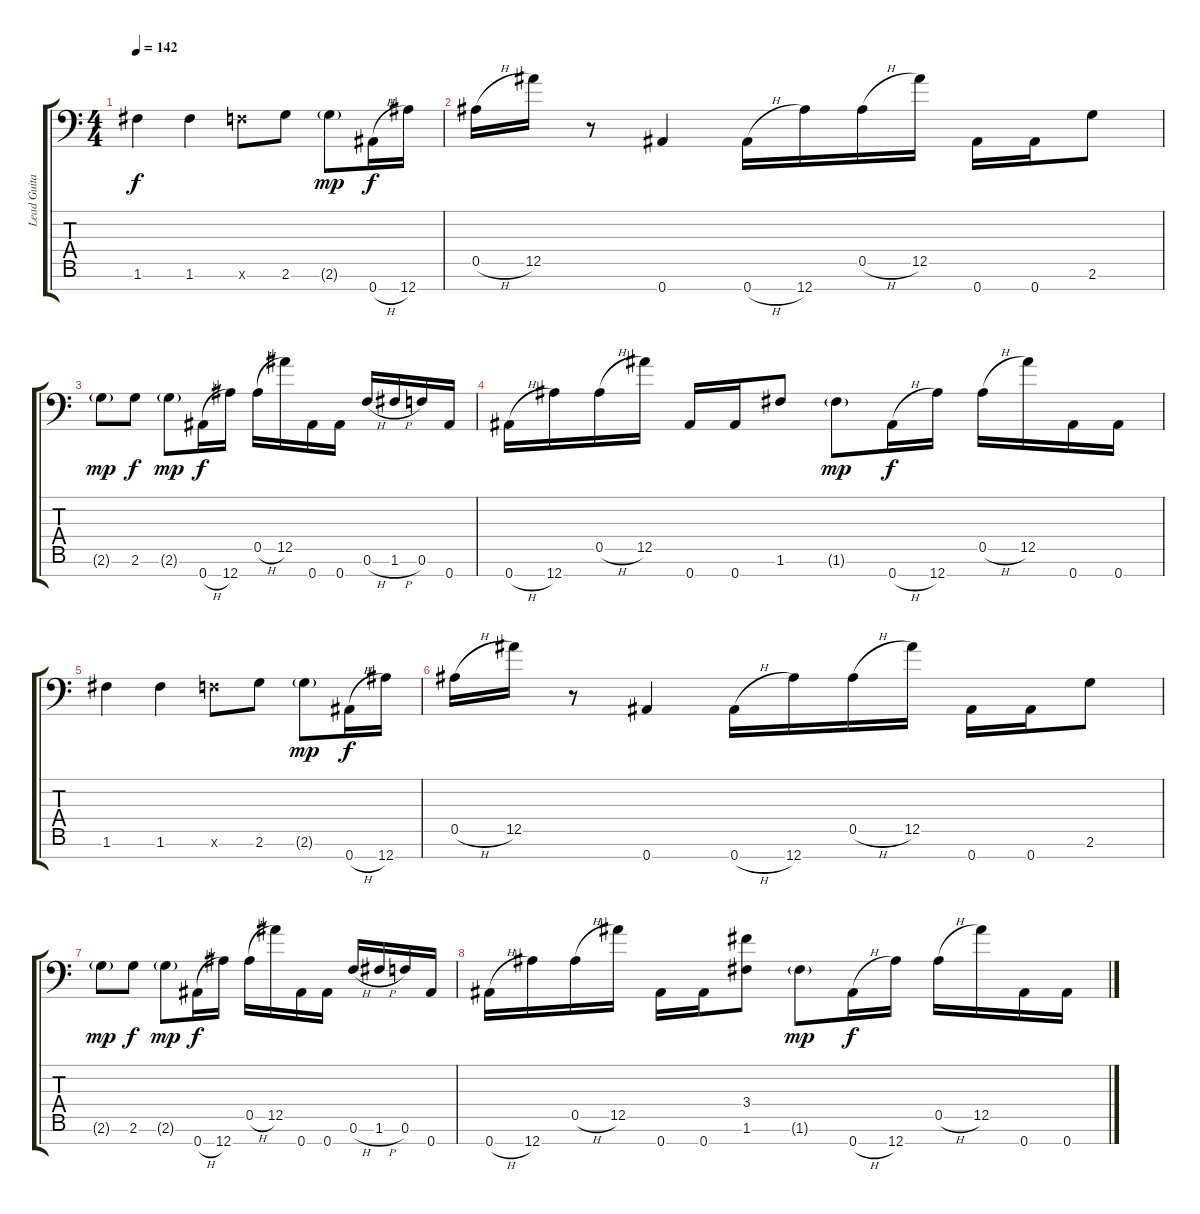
\track ("Lead Guitar Additional" "Lead Guita") {instrument distortionguitar}
\staff {score tabs}
\tuning (Eb4 Bb3 Gb3 Eb3 Bb2 F2 Bb1) {hide}
\ts (4 4)
\tempo 142
\clef f4
\ks c
1.6.4{dy f} 1.6.4 0.6{x}.8 2.6.8 2.6{g}.8{dy mp} 0.7{h}.16{dy f} 12.7.16 |
0.5{h}.16 12.5.16 r.8 0.7.4 0.7{h}.16 12.7.16 0.5{h}.16 12.5.16 0.7.16 0.7.16 2.6.8 |
2.6{g}.8{dy mp} 2.6.8{dy f} 2.6{g}.8{dy mp} 0.7{h}.16{dy f} 12.7.16 0.5{h}.16 12.5.16 0.7.16 0.7.16 0.6{h}.16 1.6{h}.16 0.6.16 0.7.16 |
0.7{h}.16 12.7.16 0.5{h}.16 12.5.16 0.7.16 0.7.16 1.6.8 1.6{g}.8{dy mp} 0.7{h}.16{dy f} 12.7.16 0.5{h}.16 12.5.16 0.7.16 0.7.16 |
1.6.4 1.6.4 0.6{x}.8 2.6.8 2.6{g}.8{dy mp} 0.7{h}.16{dy f} 12.7.16 |
0.5{h}.16 12.5.16 r.8 0.7.4 0.7{h}.16 12.7.16 0.5{h}.16 12.5.16 0.7.16 0.7.16 2.6.8 |
2.6{g}.8{dy mp} 2.6.8{dy f} 2.6{g}.8{dy mp} 0.7{h}.16{dy f} 12.7.16 0.5{h}.16 12.5.16 0.7.16 0.7.16 0.6{h}.16 1.6{h}.16 0.6.16 0.7.16 |
0.7{h}.16 12.7.16 0.5{h}.16 12.5.16 0.7.16 0.7.16 (3.4 1.6).8 1.6{g}.8{dy mp} 0.7{h}.16{dy f} 12.7.16 0.5{h}.16 12.5.16 0.7.16 0.7.16
